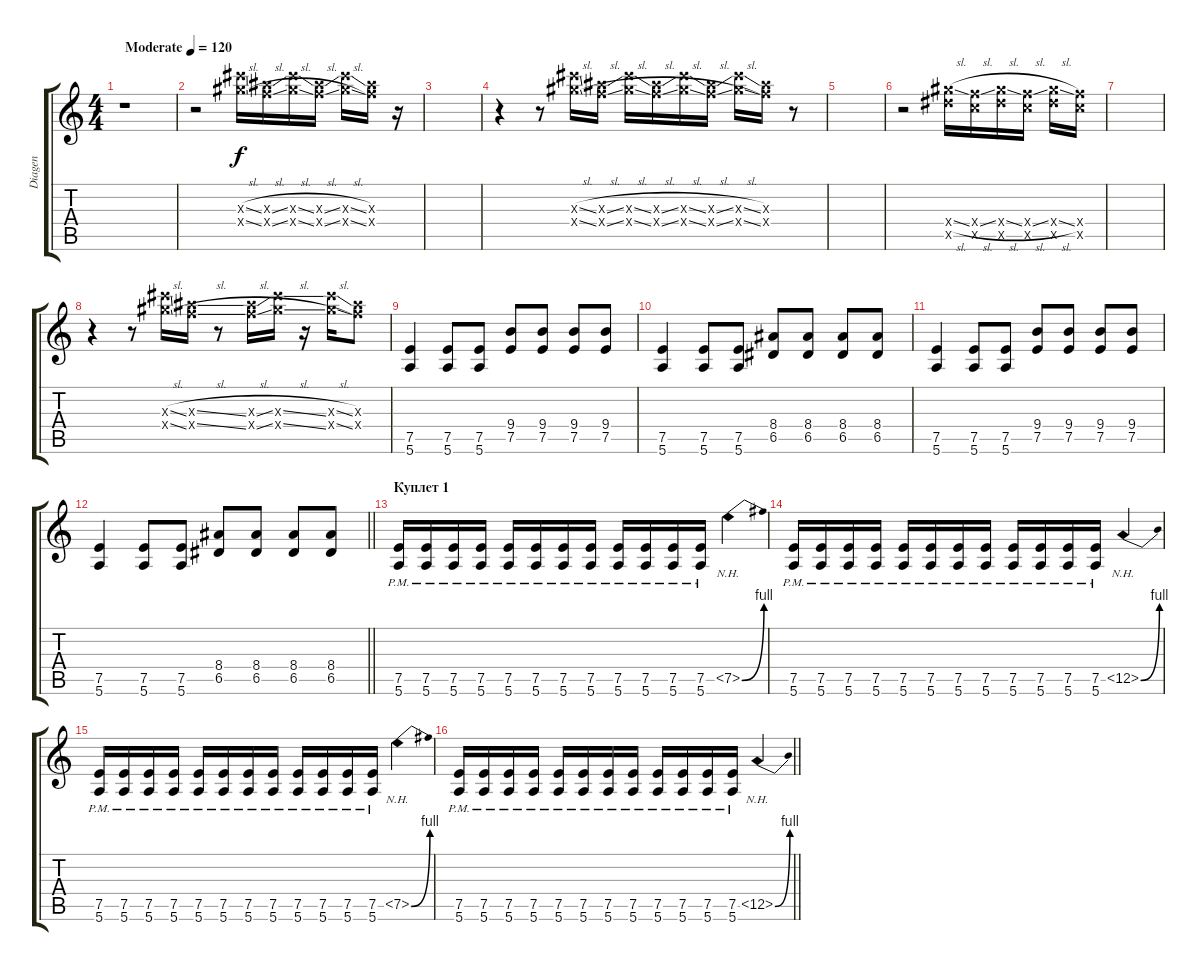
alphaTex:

\track ("Diagen" "Diagen") {instrument distortionguitar}
\staff {score tabs}
\tuning (E4 B3 G3 D3 A2 E2) {hide}
\ts (4 4)
\tempo (120 "Moderate")
\clef g2
\ks c
r.1{ot 15mb dy f instrument distortionguitar} |
r.2 (18.3{sl x} 18.4{sl x}).16 (15.3{sl x} 15.4{sl x}).16 (18.3{sl x} 18.4{sl x}).16 (15.3{sl x} 15.4{sl x}).16 (18.3{sl x} 18.4{sl x}).16 (15.3{x} 15.4{x}).16 r.16 |
|
r.4 r.8 (18.3{sl x} 18.4{sl x}).16 (15.3{sl x} 15.4{sl x}).16 (18.3{sl x} 18.4{sl x}).16 (15.3{sl x} 15.4{sl x}).16 (18.3{sl x} 18.4{sl x}).16 (15.3{sl x} 15.4{sl x}).16 (18.3{sl x} 18.4{sl x}).16 (15.3{x} 15.4{x}).16 r.8 |
|
r.2 (18.4{sl x} 18.5{x}).16 (15.4{sl x} 15.5{x}).16 (18.4{sl x} 18.5{x}).16 (15.4{sl x} 15.5{x}).16 (18.4{sl x} 18.5{x}).16 (15.4{x} 15.5{x}).16 |
|
r.4 r.8 (18.3{sl x} 18.4{sl x}).16 (15.3{sl x} 15.4{sl x}).16 r.8 (15.3{sl x} 15.4{sl x}).16 (18.3{sl x} 18.4{sl x}).16 r.16 (18.3{sl x} 18.4{sl x}).16 (15.3{x} 15.4{x}).8 |
(7.5 5.6).4 (7.5 5.6).8 (7.5 5.6).8 (9.4 7.5).8 (9.4 7.5).8 (9.4 7.5).8 (9.4 7.5).8 |
(7.5 5.6).4 (7.5 5.6).8 (7.5 5.6).8 (8.4 6.5).8 (8.4 6.5).8 (8.4 6.5).8 (8.4 6.5).8 |
(7.5 5.6).4 (7.5 5.6).8 (7.5 5.6).8 (9.4 7.5).8 (9.4 7.5).8 (9.4 7.5).8 (9.4 7.5).8 |
\barLineRight lightlight
(7.5 5.6).4 (7.5 5.6).8 (7.5 5.6).8 (8.4 6.5).8 (8.4 6.5).8 (8.4 6.5).8 (8.4 6.5).8 |
\section ("" "Куплет 1")
(7.5{pm} 5.6{pm}).16 (7.5{pm} 5.6{pm}).16 (7.5{pm} 5.6{pm}).16 (7.5{pm} 5.6{pm}).16 (7.5{pm} 5.6{pm}).16 (7.5{pm} 5.6{pm}).16 (7.5{pm} 5.6{pm}).16 (7.5{pm} 5.6{pm}).16 (7.5{pm} 5.6{pm}).16 (7.5{pm} 5.6{pm}).16 (7.5{pm} 5.6{pm}).16 (7.5{pm} 5.6{pm}).16 7.5{be (bend 0 0 60 4) nh}.4 |
(7.5{pm} 5.6{pm}).16 (7.5{pm} 5.6{pm}).16 (7.5{pm} 5.6{pm}).16 (7.5{pm} 5.6{pm}).16 (7.5{pm} 5.6{pm}).16 (7.5{pm} 5.6{pm}).16 (7.5{pm} 5.6{pm}).16 (7.5{pm} 5.6{pm}).16 (7.5{pm} 5.6{pm}).16 (7.5{pm} 5.6{pm}).16 (7.5{pm} 5.6{pm}).16 (7.5{pm} 5.6{pm}).16 6.5{be (bend 0 0 60 4) nh}.4 |
(7.5{pm} 5.6{pm}).16 (7.5{pm} 5.6{pm}).16 (7.5{pm} 5.6{pm}).16 (7.5{pm} 5.6{pm}).16 (7.5{pm} 5.6{pm}).16 (7.5{pm} 5.6{pm}).16 (7.5{pm} 5.6{pm}).16 (7.5{pm} 5.6{pm}).16 (7.5{pm} 5.6{pm}).16 (7.5{pm} 5.6{pm}).16 (7.5{pm} 5.6{pm}).16 (7.5{pm} 5.6{pm}).16 7.5{be (bend 0 0 60 4) nh}.4 |
\barLineRight lightlight
(7.5{pm} 5.6{pm}).16 (7.5{pm} 5.6{pm}).16 (7.5{pm} 5.6{pm}).16 (7.5{pm} 5.6{pm}).16 (7.5{pm} 5.6{pm}).16 (7.5{pm} 5.6{pm}).16 (7.5{pm} 5.6{pm}).16 (7.5{pm} 5.6{pm}).16 (7.5{pm} 5.6{pm}).16 (7.5{pm} 5.6{pm}).16 (7.5{pm} 5.6{pm}).16 (7.5{pm} 5.6{pm}).16 6.5{be (bend 0 0 60 4) nh}.4
